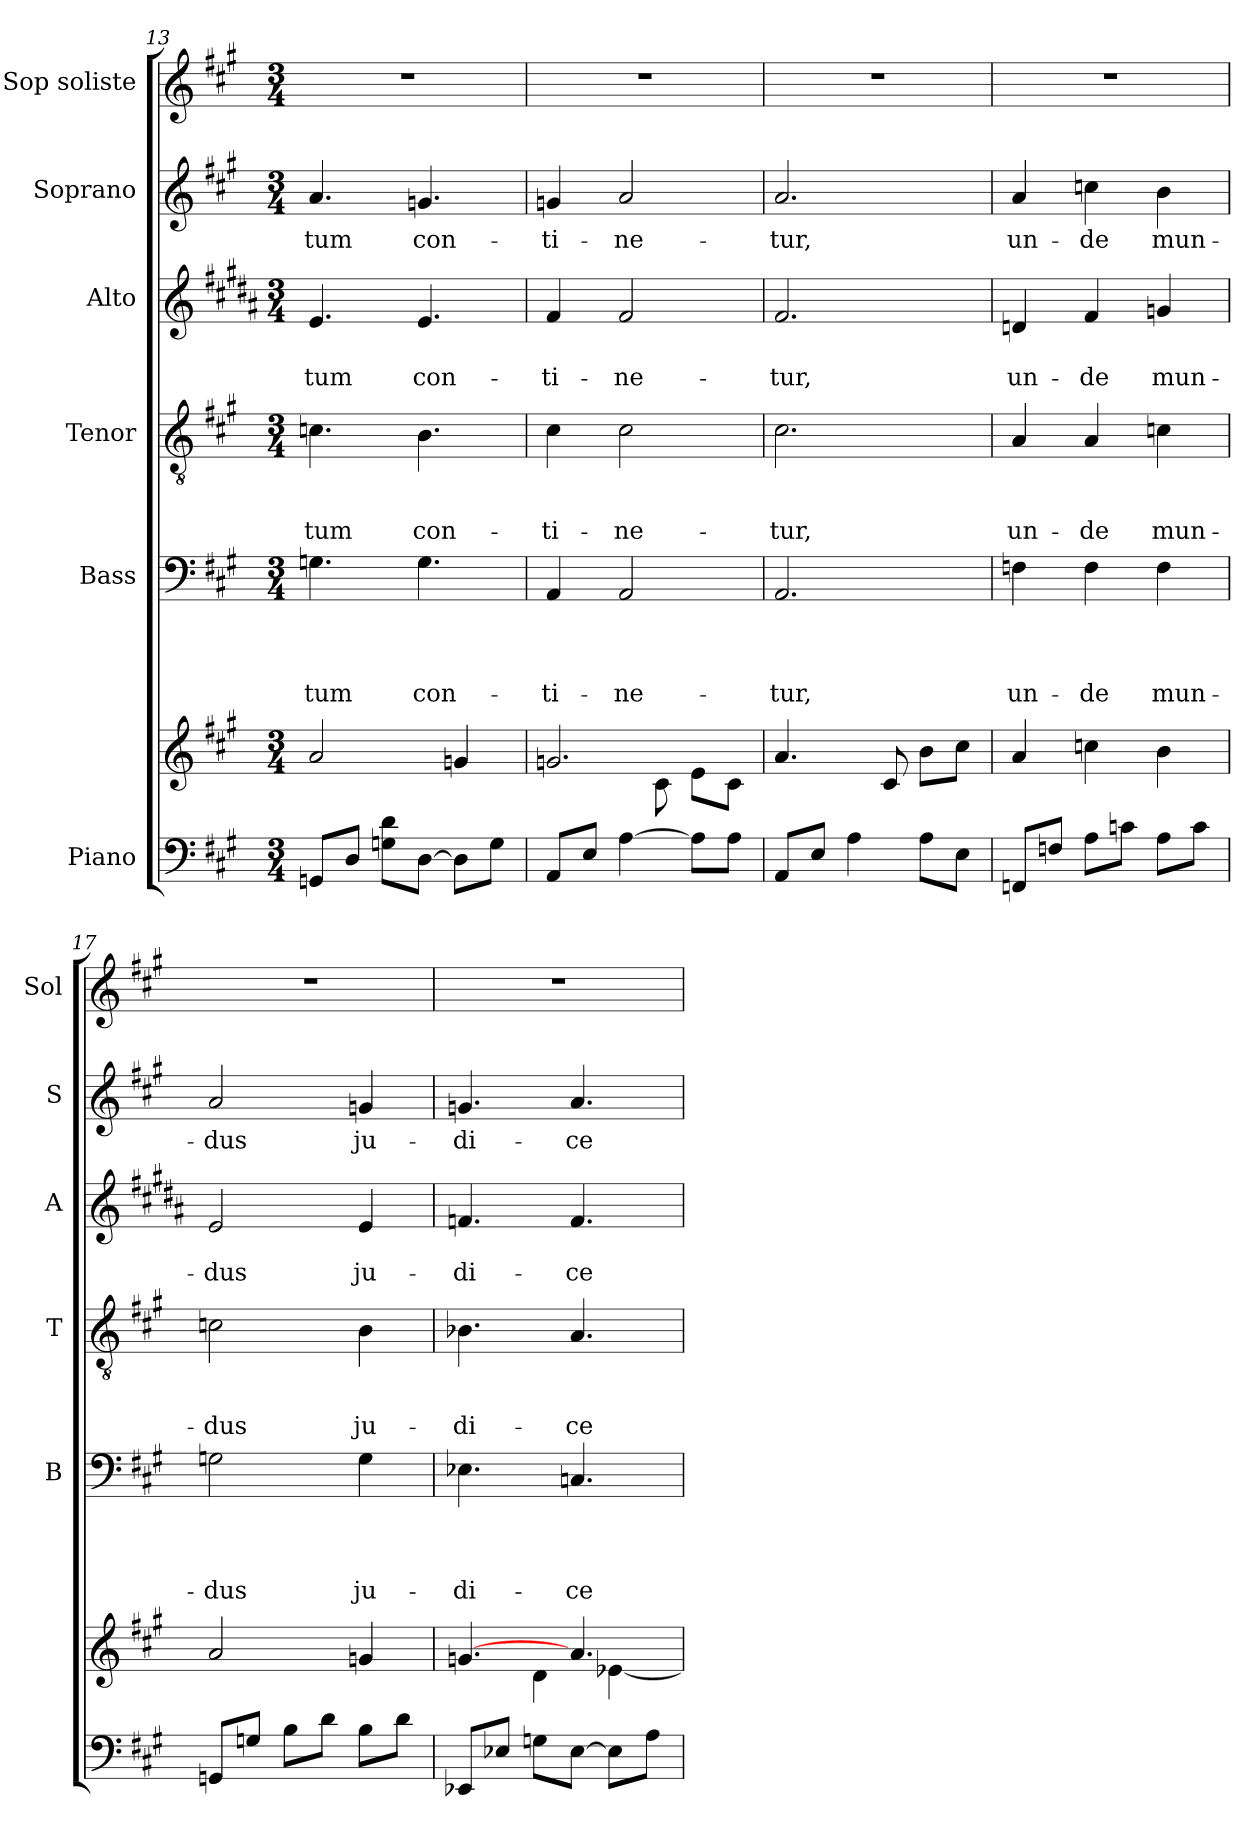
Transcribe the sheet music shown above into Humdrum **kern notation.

**kern	**kern	**kern	**text	**text	**text	**text	**kern	**text	**text	**text	**kern	**text	**text	**kern	**text	**kern
*part6	*part6	*part5	*part5	*part5	*part5	*part5	*part4	*part4	*part4	*part4	*part3	*part3	*part3	*part2	*part2	*part1
*staff7	*staff6	*staff5	*staff5	*staff5	*staff5	*staff5	*staff4	*staff4	*staff4	*staff4	*staff3	*staff3	*staff3	*staff2	*staff2	*staff1
*I"Piano	*	*I"Bass	*	*	*	*	*I"Tenor	*	*	*	*I"Alto	*	*	*I"Soprano	*	*I"Sop soliste
*	*	*I'B	*	*	*	*	*I'T	*	*	*	*I'A	*	*	*I'S	*	*I'Sol
*clefF4	*clefG2	*clefF4	*	*	*	*	*clefGv2	*	*	*	*clefG2	*	*	*clefG2	*	*clefG2
*	*	*	*	*	*	*	*	*	*	*	*ITrd1c2	*	*	*	*	*
*k[f#c#g#]	*k[f#c#g#]	*k[f#c#g#]	*	*	*	*	*k[f#c#g#]	*	*	*	*k[f#c#g#]	*	*	*k[f#c#g#]	*	*k[f#c#g#]
*A:	*A:	*A:	*	*	*	*	*A:	*	*	*	*A:	*	*	*A:	*	*A:
*M3/4	*M3/4	*M3/4	*	*	*	*	*M3/4	*	*	*	*M3/4	*	*	*M3/4	*	*M3/4
=13	=13	=13	=13	=13	=13	=13	=13	=13	=13	=13	=13	=13	=13	=13	=13	=13
!	!	!	!	!	!	!LO:LY:b	!	!	!	!	!	!	!	!	!	!
!	!	!	!	!	!	!	!	!	!	!LO:LY:b	!	!	!	!	!	!
!	!	!	!	!	!	!	!	!	!	!	!	!	!LO:LY:b	!	!	!
!	!	!	!	!	!	!	!	!	!	!	!	!	!	!	!LO:LY:b	!
8GGn/L	2a/	4.Gn\	.	.	.	-tum	4.cn\	.	.	-tum	4.d/	.	-tum	4.a/	-tum	2.r
8D/J	.	.	.	.	.	.	.	.	.	.	.	.	.	.	.	.
8Gn\ 8d\L	.	.	.	.	.	.	.	.	.	.	.	.	.	.	.	.
!	!	!	!	!	!	!LO:LY:b	!	!	!	!	!	!	!	!	!	!
!	!	!	!	!	!	!	!	!	!	!LO:LY:b	!	!	!	!	!	!
!	!	!	!	!	!	!	!	!	!	!	!	!	!LO:LY:b	!	!	!
!	!	!	!	!	!	!	!	!	!	!	!	!	!	!	!LO:LY:b	!
[8D\J	.	4.G\	.	.	.	con-	4.B\	.	.	con-	4.d/	.	con-	4.gn/	con-	.
8D\L]	4gn/	.	.	.	.	.	.	.	.	.	.	.	.	.	.	.
8G\J	.	.	.	.	.	.	.	.	.	.	.	.	.	.	.	.
=14	=14	=14	=14	=14	=14	=14	=14	=14	=14	=14	=14	=14	=14	=14	=14	=14
*	*^	*	*	*	*	*	*	*	*	*	*	*	*	*	*	*
!	!	!	!	!	!	!	!LO:LY:b	!	!	!	!	!	!	!	!	!	!
!	!	!	!	!	!	!	!	!	!	!	!LO:LY:b	!	!	!	!	!	!
!	!	!	!	!	!	!	!	!	!	!	!	!	!	!LO:LY:b	!	!	!
!	!	!	!	!	!	!	!	!	!	!	!	!	!	!	!	!LO:LY:b	!
8AA/L	2.gn/	4.ryy	4AA/	.	.	.	-ti-	4c#\	.	.	-ti-	4e/	.	-ti-	4gn/	-ti-	2.r
8E/J	.	.	.	.	.	.	.	.	.	.	.	.	.	.	.	.	.
!	!	!	!	!	!	!	!LO:LY:b	!	!	!	!	!	!	!	!	!	!
!	!	!	!	!	!	!	!	!	!	!	!LO:LY:b	!	!	!	!	!	!
!	!	!	!	!	!	!	!	!	!	!	!	!	!	!LO:LY:b	!	!	!
!	!	!	!	!	!	!	!	!	!	!	!	!	!	!	!	!LO:LY:b	!
[4A\	.	.	2AA/	.	.	.	-ne-	2c#\	.	.	-ne-	2e/	.	-ne-	2a/	-ne-	.
.	.	8c#\	.	.	.	.	.	.	.	.	.	.	.	.	.	.	.
8A\L]	.	8e\L	.	.	.	.	.	.	.	.	.	.	.	.	.	.	.
8A\J	.	8c#\J	.	.	.	.	.	.	.	.	.	.	.	.	.	.	.
*	*v	*v	*	*	*	*	*	*	*	*	*	*	*	*	*	*	*
=15	=15	=15	=15	=15	=15	=15	=15	=15	=15	=15	=15	=15	=15	=15	=15	=15
*	*^	*	*	*	*	*	*	*	*	*	*	*	*	*	*	*
!	!	!	!	!	!	!	!LO:LY:b	!	!	!	!	!	!	!	!	!	!
*	*v	*v	*	*	*	*	*	*	*	*	*	*	*	*	*	*	*
*	*^	*	*	*	*	*	*	*	*	*	*	*	*	*	*	*
!	!	!	!	!	!	!	!	!	!	!	!LO:LY:b	!	!	!	!	!	!
*	*v	*v	*	*	*	*	*	*	*	*	*	*	*	*	*	*	*
*	*^	*	*	*	*	*	*	*	*	*	*	*	*	*	*	*
!	!	!	!	!	!	!	!	!	!	!	!	!	!	!LO:LY:b	!	!	!
*	*v	*v	*	*	*	*	*	*	*	*	*	*	*	*	*	*	*
*	*^	*	*	*	*	*	*	*	*	*	*	*	*	*	*	*
!	!	!	!	!	!	!	!	!	!	!	!	!	!	!	!	!LO:LY:b	!
*	*v	*v	*	*	*	*	*	*	*	*	*	*	*	*	*	*	*
8AA/L	4.a/	2.AA/	.	.	.	-tur,	2.c#\	.	.	-tur,	2.e/	.	-tur,	2.a/	-tur,	2.r
8E/J	.	.	.	.	.	.	.	.	.	.	.	.	.	.	.	.
4A\	.	.	.	.	.	.	.	.	.	.	.	.	.	.	.	.
.	8c#/	.	.	.	.	.	.	.	.	.	.	.	.	.	.	.
8A\L	8b\L	.	.	.	.	.	.	.	.	.	.	.	.	.	.	.
8E\J	8cc#\J	.	.	.	.	.	.	.	.	.	.	.	.	.	.	.
=16	=16	=16	=16	=16	=16	=16	=16	=16	=16	=16	=16	=16	=16	=16	=16	=16
!	!	!	!	!	!	!LO:LY:b	!	!	!	!	!	!	!	!	!	!
!	!	!	!	!	!	!	!	!	!	!LO:LY:b	!	!	!	!	!	!
!	!	!	!	!	!	!	!	!	!	!	!	!	!LO:LY:b	!	!	!
!	!	!	!	!	!	!	!	!	!	!	!	!	!	!	!LO:LY:b	!
8FFn/L	4a/	4Fn\	.	.	.	un-	4A/	.	.	un-	4cn/	.	un-	4a/	un-	2.r
8Fn/J	.	.	.	.	.	.	.	.	.	.	.	.	.	.	.	.
!	!	!	!	!	!	!LO:LY:b	!	!	!	!	!	!	!	!	!	!
!	!	!	!	!	!	!	!	!	!	!LO:LY:b	!	!	!	!	!	!
!	!	!	!	!	!	!	!	!	!	!	!	!	!LO:LY:b	!	!	!
!	!	!	!	!	!	!	!	!	!	!	!	!	!	!	!LO:LY:b	!
8A\L	4ccn\	4F\	.	.	.	-de	4A/	.	.	-de	4e/	.	-de	4ccn\	-de	.
8cn\J	.	.	.	.	.	.	.	.	.	.	.	.	.	.	.	.
!	!	!	!	!	!	!LO:LY:b	!	!	!	!	!	!	!	!	!	!
!	!	!	!	!	!	!	!	!	!	!LO:LY:b	!	!	!	!	!	!
!	!	!	!	!	!	!	!	!	!	!	!	!	!LO:LY:b	!	!	!
!	!	!	!	!	!	!	!	!	!	!	!	!	!	!	!LO:LY:b	!
8A\L	4b\	4F\	.	.	.	mun-	4cn\	.	.	mun-	4fn/	.	mun-	4b\	mun-	.
8c\J	.	.	.	.	.	.	.	.	.	.	.	.	.	.	.	.
=17	=17	=17	=17	=17	=17	=17	=17	=17	=17	=17	=17	=17	=17	=17	=17	=17
!	!	!	!	!	!	!LO:LY:b	!	!	!	!	!	!	!	!	!	!
!	!	!	!	!	!	!	!	!	!	!LO:LY:b	!	!	!	!	!	!
!	!	!	!	!	!	!	!	!	!	!	!	!	!LO:LY:b	!	!	!
!	!	!	!	!	!	!	!	!	!	!	!	!	!	!	!LO:LY:b	!
8GGn/L	2a/	2Gn\	.	.	.	-dus	2cn\	.	.	-dus	2d/	.	-dus	2a/	-dus	2.r
8Gn/J	.	.	.	.	.	.	.	.	.	.	.	.	.	.	.	.
8B\L	.	.	.	.	.	.	.	.	.	.	.	.	.	.	.	.
8d\J	.	.	.	.	.	.	.	.	.	.	.	.	.	.	.	.
!	!	!	!	!	!	!LO:LY:b	!	!	!	!	!	!	!	!	!	!
!	!	!	!	!	!	!	!	!	!	!LO:LY:b	!	!	!	!	!	!
!	!	!	!	!	!	!	!	!	!	!	!	!	!LO:LY:b	!	!	!
!	!	!	!	!	!	!	!	!	!	!	!	!	!	!	!LO:LY:b	!
8B\L	4gn/	4G\	.	.	.	ju-	4B\	.	.	ju-	4d/	.	ju-	4gn/	ju-	.
8d\J	.	.	.	.	.	.	.	.	.	.	.	.	.	.	.	.
!!LO:PB:g=z
=18	=18	=18	=18	=18	=18	=18	=18	=18	=18	=18	=18	=18	=18	=18	=18	=18
*	*^	*	*	*	*	*	*	*	*	*	*	*	*	*	*	*
!	!	!	!	!	!	!	!LO:LY:b	!	!	!	!	!	!	!	!	!	!
!	!	!	!	!	!	!	!	!	!	!	!LO:LY:b	!	!	!	!	!	!
!	!	!	!	!	!	!	!	!	!	!	!	!	!	!LO:LY:b	!	!	!
!	!	!	!	!	!	!	!	!	!	!	!	!	!	!	!	!LO:LY:b	!
8EE-X/L	[>4.gn/	4ryy	4.E-X\	.	.	.	-di-	4.B-X\	.	.	-di-	4.e-X/	.	-di-	4.gn/	-di-	2.r
8E-X/J	.	.	.	.	.	.	.	.	.	.	.	.	.	.	.	.	.
8Gn\L	.	4d\	.	.	.	.	.	.	.	.	.	.	.	.	.	.	.
!	!	!	!	!	!	!	!LO:LY:b	!	!	!	!	!	!	!	!	!	!
!	!	!	!	!	!	!	!	!	!	!	!LO:LY:b	!	!	!	!	!	!
!	!	!	!	!	!	!	!	!	!	!	!	!	!	!LO:LY:b	!	!	!
!	!	!	!	!	!	!	!	!	!	!	!	!	!	!	!	!LO:LY:b	!
[8E-\J	4.a/	.	4.Cn/	.	.	.	-ce-	4.A/	.	.	-ce-	4.e-/	.	-ce-	4.a/	-ce-	.
8E-\L]	.	[<4e-X\	.	.	.	.	.	.	.	.	.	.	.	.	.	.	.
8A\J	.	.	.	.	.	.	.	.	.	.	.	.	.	.	.	.	.
*	*v	*v	*	*	*	*	*	*	*	*	*	*	*	*	*	*	*
=	=	=	=	=	=	=	=	=	=	=	=	=	=	=	=	=
*-	*-	*-	*-	*-	*-	*-	*-	*-	*-	*-	*-	*-	*-	*-	*-	*-
